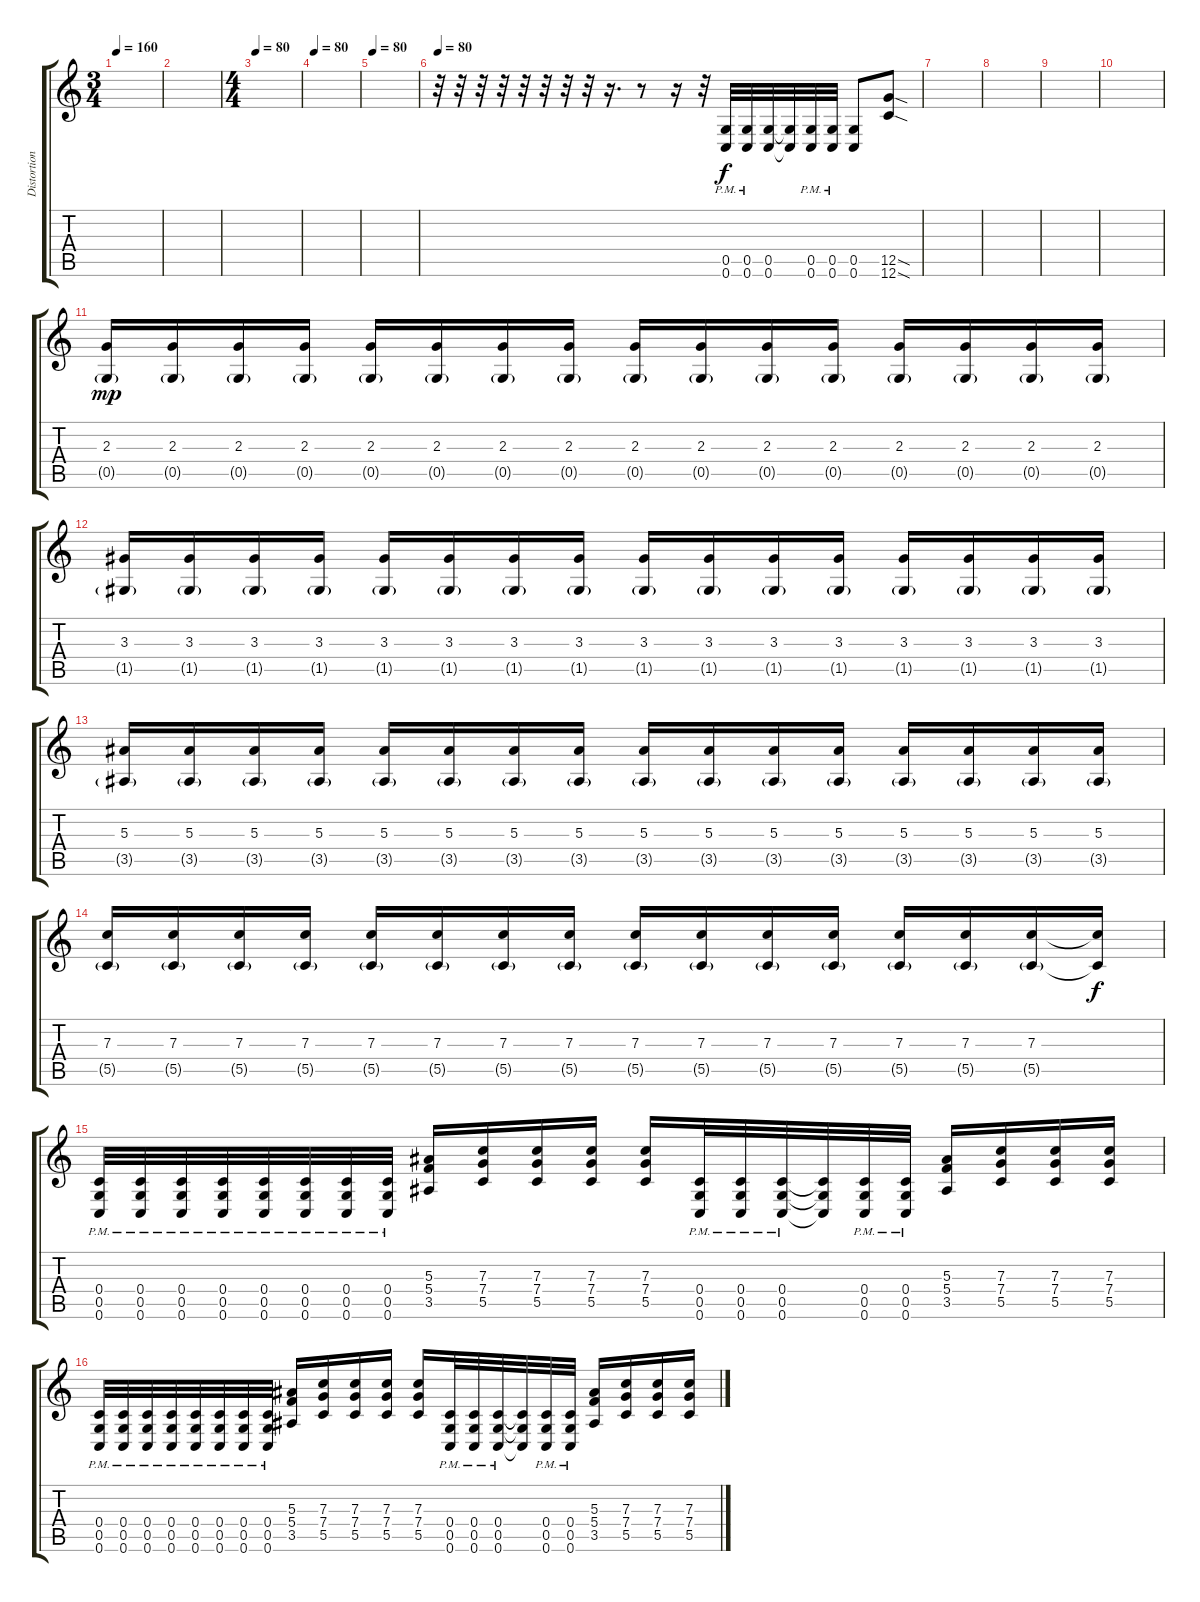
\track ("Distortion Guitar 2" "Distortion") {instrument distortionguitar}
\staff {score tabs}
\tuning (D4 A3 F3 C3 G2 C2) {hide}
\ts (3 4)
\tempo 160
\clef g2
\ks c
|
|
\ts (4 4)
\tempo 80
|
\tempo 80
|
\tempo 80
|
\tempo 80
r.32 r.32 r.32 r.32 r.32 r.32 r.32 r.32 r.16{d} r.8 r.16 r.32 (0.5{pm} 0.6{pm}).32 (0.5{pm} 0.6{pm}).32 (0.5 0.6).32 (0.5{t} 0.6{t}).32 (0.5{pm} 0.6{pm}).32 (0.5{pm} 0.6{pm}).32 (0.5 0.6).8 (12.5{sod} 12.6{sod}).8 |
|
|
|
|
(2.3 0.5{g}).16{dy mp volume 5} (2.3 0.5{g}).16 (2.3 0.5{g}).16 (2.3 0.5{g}).16 (2.3 0.5{g}).16 (2.3 0.5{g}).16 (2.3 0.5{g}).16 (2.3 0.5{g}).16 (2.3 0.5{g}).16 (2.3 0.5{g}).16 (2.3 0.5{g}).16 (2.3 0.5{g}).16 (2.3 0.5{g}).16 (2.3 0.5{g}).16 (2.3 0.5{g}).16 (2.3 0.5{g}).16 |
(3.3 1.5{g}).16 (3.3 1.5{g}).16 (3.3 1.5{g}).16 (3.3 1.5{g}).16 (3.3 1.5{g}).16 (3.3 1.5{g}).16 (3.3 1.5{g}).16 (3.3 1.5{g}).16 (3.3 1.5{g}).16 (3.3 1.5{g}).16 (3.3 1.5{g}).16 (3.3 1.5{g}).16 (3.3 1.5{g}).16 (3.3 1.5{g}).16 (3.3 1.5{g}).16 (3.3 1.5{g}).16 |
(5.3 3.5{g}).16 (5.3 3.5{g}).16 (5.3 3.5{g}).16 (5.3 3.5{g}).16 (5.3 3.5{g}).16 (5.3 3.5{g}).16 (5.3 3.5{g}).16 (5.3 3.5{g}).16 (5.3 3.5{g}).16 (5.3 3.5{g}).16 (5.3 3.5{g}).16 (5.3 3.5{g}).16 (5.3 3.5{g}).16 (5.3 3.5{g}).16 (5.3 3.5{g}).16 (5.3 3.5{g}).16 |
(7.3 5.5{g}).16 (7.3 5.5{g}).16 (7.3 5.5{g}).16 (7.3 5.5{g}).16 (7.3 5.5{g}).16 (7.3 5.5{g}).16 (7.3 5.5{g}).16 (7.3 5.5{g}).16 (7.3 5.5{g}).16 (7.3 5.5{g}).16 (7.3 5.5{g}).16 (7.3 5.5{g}).16 (7.3 5.5{g}).16 (7.3 5.5{g}).16 (7.3 5.5{g}).16 (7.3{t} 5.5{t}).16{dy f} |
(0.4{pm} 0.5{pm} 0.6{pm}).32 (0.4{pm} 0.5{pm} 0.6{pm}).32 (0.4{pm} 0.5{pm} 0.6{pm}).32 (0.4{pm} 0.5{pm} 0.6{pm}).32 (0.4{pm} 0.5{pm} 0.6{pm}).32 (0.4{pm} 0.5{pm} 0.6{pm}).32 (0.4{pm} 0.5{pm} 0.6{pm}).32 (0.4{pm} 0.5{pm} 0.6{pm}).32 (5.3 5.4 3.5).16 (7.3 7.4 5.5).16 (7.3 7.4 5.5).16 (7.3 7.4 5.5).16 (7.3 7.4 5.5).16 (0.4{pm} 0.5{pm} 0.6{pm}).32 (0.4{pm} 0.5{pm} 0.6{pm}).32 (0.4{pm} 0.5{pm} 0.6{pm}).32 (0.4{t} 0.5{t} 0.6{t}).32 (0.4{pm} 0.5{pm} 0.6{pm}).32 (0.4{pm} 0.5{pm} 0.6{pm}).32 (5.3 5.4 3.5).16 (7.3 7.4 5.5).16 (7.3 7.4 5.5).16 (7.3 7.4 5.5).16 |
(0.4{pm} 0.5{pm} 0.6{pm}).32 (0.4{pm} 0.5{pm} 0.6{pm}).32 (0.4{pm} 0.5{pm} 0.6{pm}).32 (0.4{pm} 0.5{pm} 0.6{pm}).32 (0.4{pm} 0.5{pm} 0.6{pm}).32 (0.4{pm} 0.5{pm} 0.6{pm}).32 (0.4{pm} 0.5{pm} 0.6{pm}).32 (0.4{pm} 0.5{pm} 0.6{pm}).32 (5.3 5.4 3.5).16 (7.3 7.4 5.5).16 (7.3 7.4 5.5).16 (7.3 7.4 5.5).16 (7.3 7.4 5.5).16 (0.4{pm} 0.5{pm} 0.6{pm}).32 (0.4{pm} 0.5{pm} 0.6{pm}).32 (0.4{pm} 0.5{pm} 0.6{pm}).32 (0.4{t} 0.5{t} 0.6{t}).32 (0.4{pm} 0.5{pm} 0.6{pm}).32 (0.4{pm} 0.5{pm} 0.6{pm}).32 (5.3 5.4 3.5).16 (7.3 7.4 5.5).16 (7.3 7.4 5.5).16 (7.3 7.4 5.5).16
